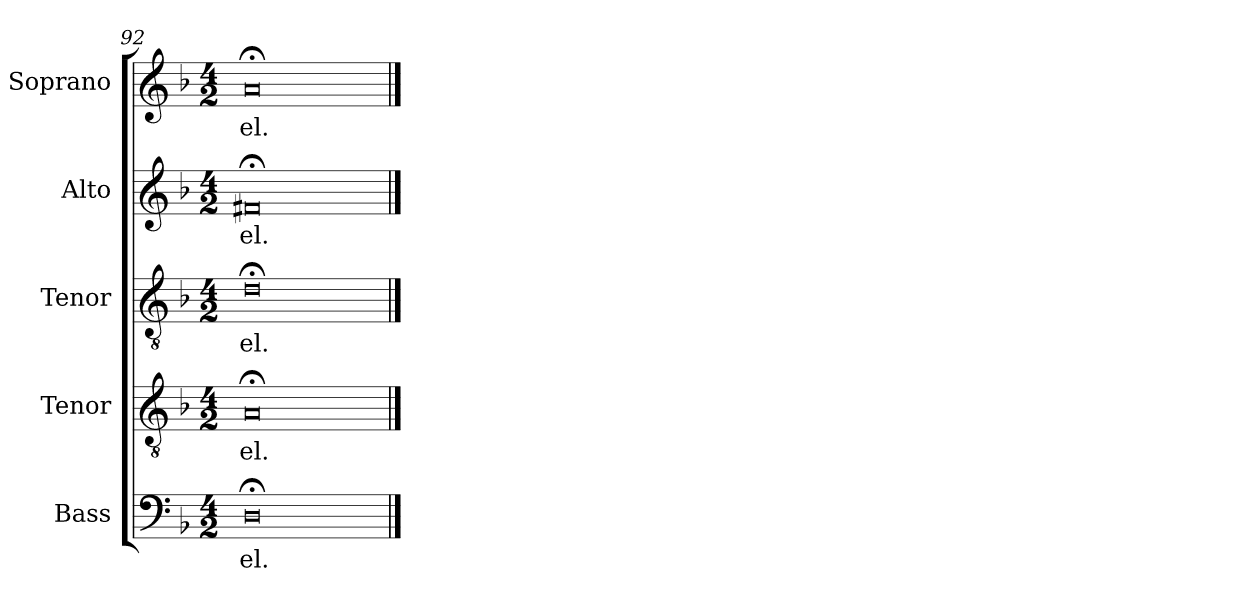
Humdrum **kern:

**kern	**text	**kern	**text	**kern	**text	**kern	**text	**kern	**text
*part5	*part5	*part4	*part4	*part3	*part3	*part2	*part2	*part1	*part1
*staff5	*staff5	*staff4	*staff4	*staff3	*staff3	*staff2	*staff2	*staff1	*staff1
*I"Bass	*	*I"Tenor	*	*I"Tenor	*	*I"Alto	*	*I"Soprano	*
*I'B.	*	*I'T.	*	*I'T.	*	*I'A.	*	*I'S.	*
*clefF4	*	*clefGv2	*	*clefGv2	*	*clefG2	*	*clefG2	*
*	*	*ITrd7c12	*	*ITrd7c12	*	*	*	*	*
*k[b-]	*	*k[b-]	*	*k[b-]	*	*k[b-]	*	*k[b-]	*
*F:	*	*F:	*	*F:	*	*F:	*	*F:	*
*M4/2	*	*M4/2	*	*M4/2	*	*M4/2	*	*M4/2	*
=92	=92	=92	=92	=92	=92	=92	=92	=92	=92
!	!LO:LY:b:color=#000000	!	!	!	!	!	!	!	!
!	!	!	!LO:LY:b:color=#000000	!	!	!	!	!	!
!	!	!	!	!	!LO:LY:b:color=#000000	!	!	!	!
!	!	!	!	!	!	!	!LO:LY:b:color=#000000	!	!
!	!	!	!	!	!	!	!	!	!LO:LY:b:color=#000000
0D;i	-el.	0AA;i	-el.	0D;i	-el.	0f#X;i	-el.	0a;i	-el.
==	==	==	==	==	==	==	==	==	==
*-	*-	*-	*-	*-	*-	*-	*-	*-	*-
